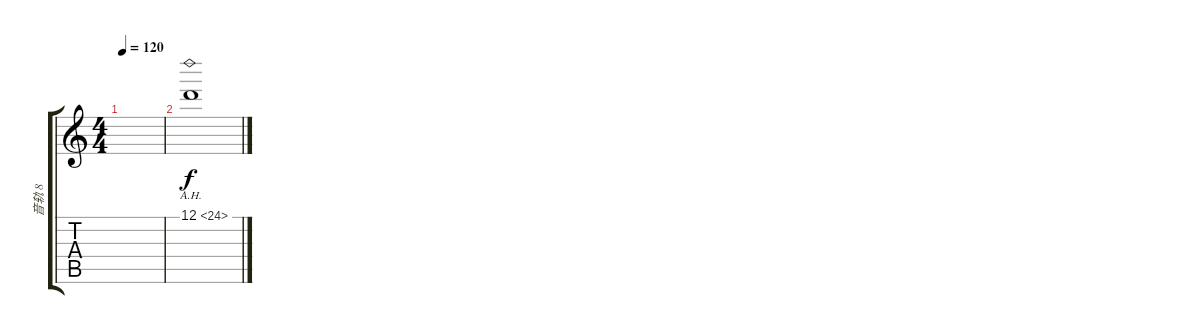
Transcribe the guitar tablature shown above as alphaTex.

\track ("音轨 8" "音轨 8") {instrument overdrivenguitar}
\staff {score tabs}
\tuning (D4 A3 F3 C3 G2 D2) {hide}
\ts (4 4)
\tempo 120
\clef g2
\ks c
|
12.1{ah 12}.1
